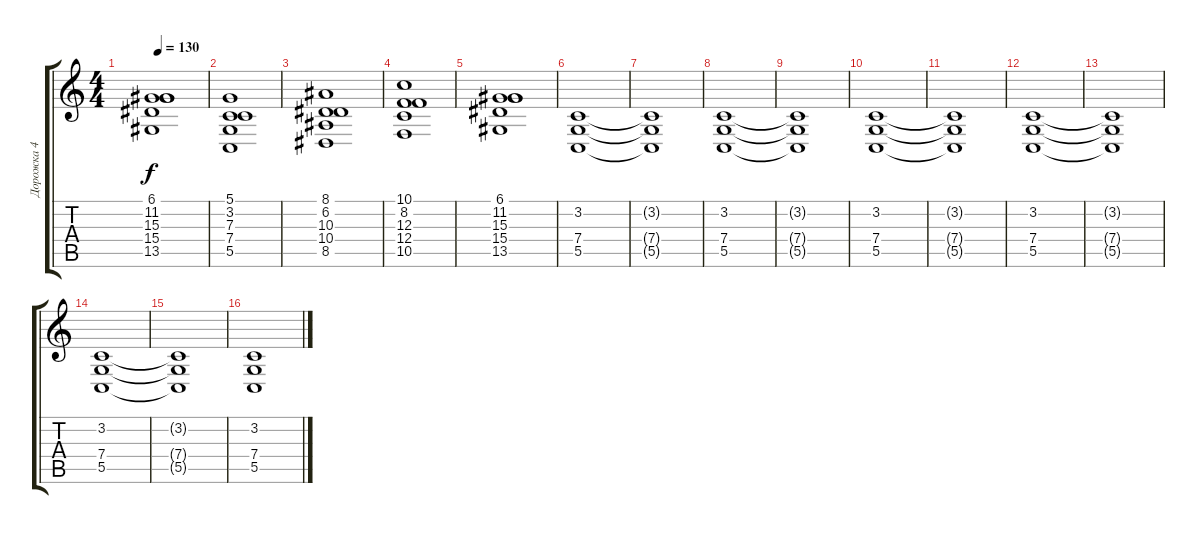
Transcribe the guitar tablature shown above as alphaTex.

\track ("Дорожка 4" "Дорожка 4") {instrument stringensemble1}
\staff {score tabs}
\tuning (D4 A3 F3 C3 G2 C2) {hide}
\ts (4 4)
\tempo 130
\clef g2
\ks c
(6.1 11.2 15.3 15.4 13.5).1{dy f} |
(5.1 3.2 7.3 7.4 5.5).1 |
(8.1 6.2 10.3 10.4 8.5).1 |
(10.1 8.2 12.3 12.4 10.5).1 |
(6.1 11.2 15.3 15.4 13.5).1 |
(3.2 7.4 5.5).1 |
(3.2{t} 7.4{t} 5.5{t}).1 |
(3.2 7.4 5.5).1 |
(3.2{t} 7.4{t} 5.5{t}).1 |
(3.2 7.4 5.5).1 |
(3.2{t} 7.4{t} 5.5{t}).1 |
(3.2 7.4 5.5).1 |
(3.2{t} 7.4{t} 5.5{t}).1 |
(3.2 7.4 5.5).1 |
(3.2{t} 7.4{t} 5.5{t}).1 |
(3.2 7.4 5.5).1
